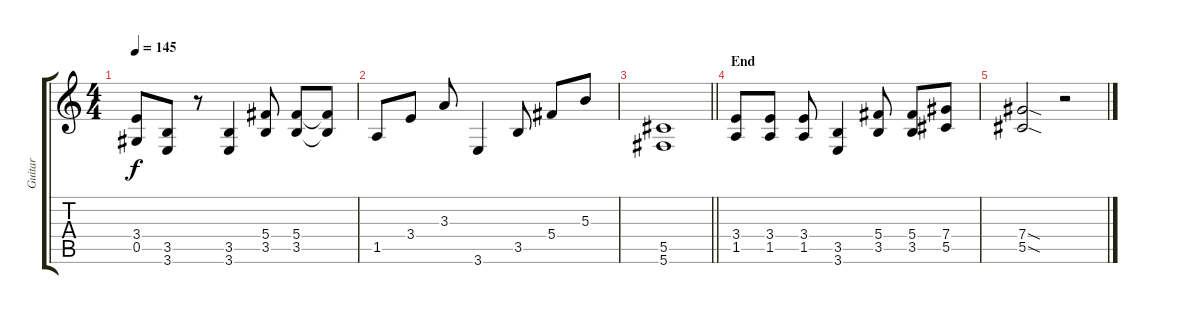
\track ("Guitar" "Guitar") {instrument distortionguitar}
\staff {score tabs}
\tuning (Eb4 Bb3 Gb3 Db3 Ab2 Db2) {hide}
\ts (4 4)
\tempo 145
\clef g2
\ks c
(3.4{t} 0.5{t}).8{dy f} (3.5 3.6).8 r.8 (3.5 3.6).4 (5.4 3.5).8 (5.4 3.5).8 (5.4{t} 3.5{t}).8 |
1.5.8 3.4.8 3.3.8 3.6.4 3.5.8 5.4.8 5.3.8 |
\barLineRight lightlight
(5.5 5.6).1 |
\section ("" "End")
(3.4 1.5).8 (3.4 1.5).8 (3.4 1.5).8 (3.5 3.6).4 (5.4 3.5).8 (5.4 3.5).8 (7.4 5.5).8 |
(7.4{sod} 5.5{sod}).2 r.2
